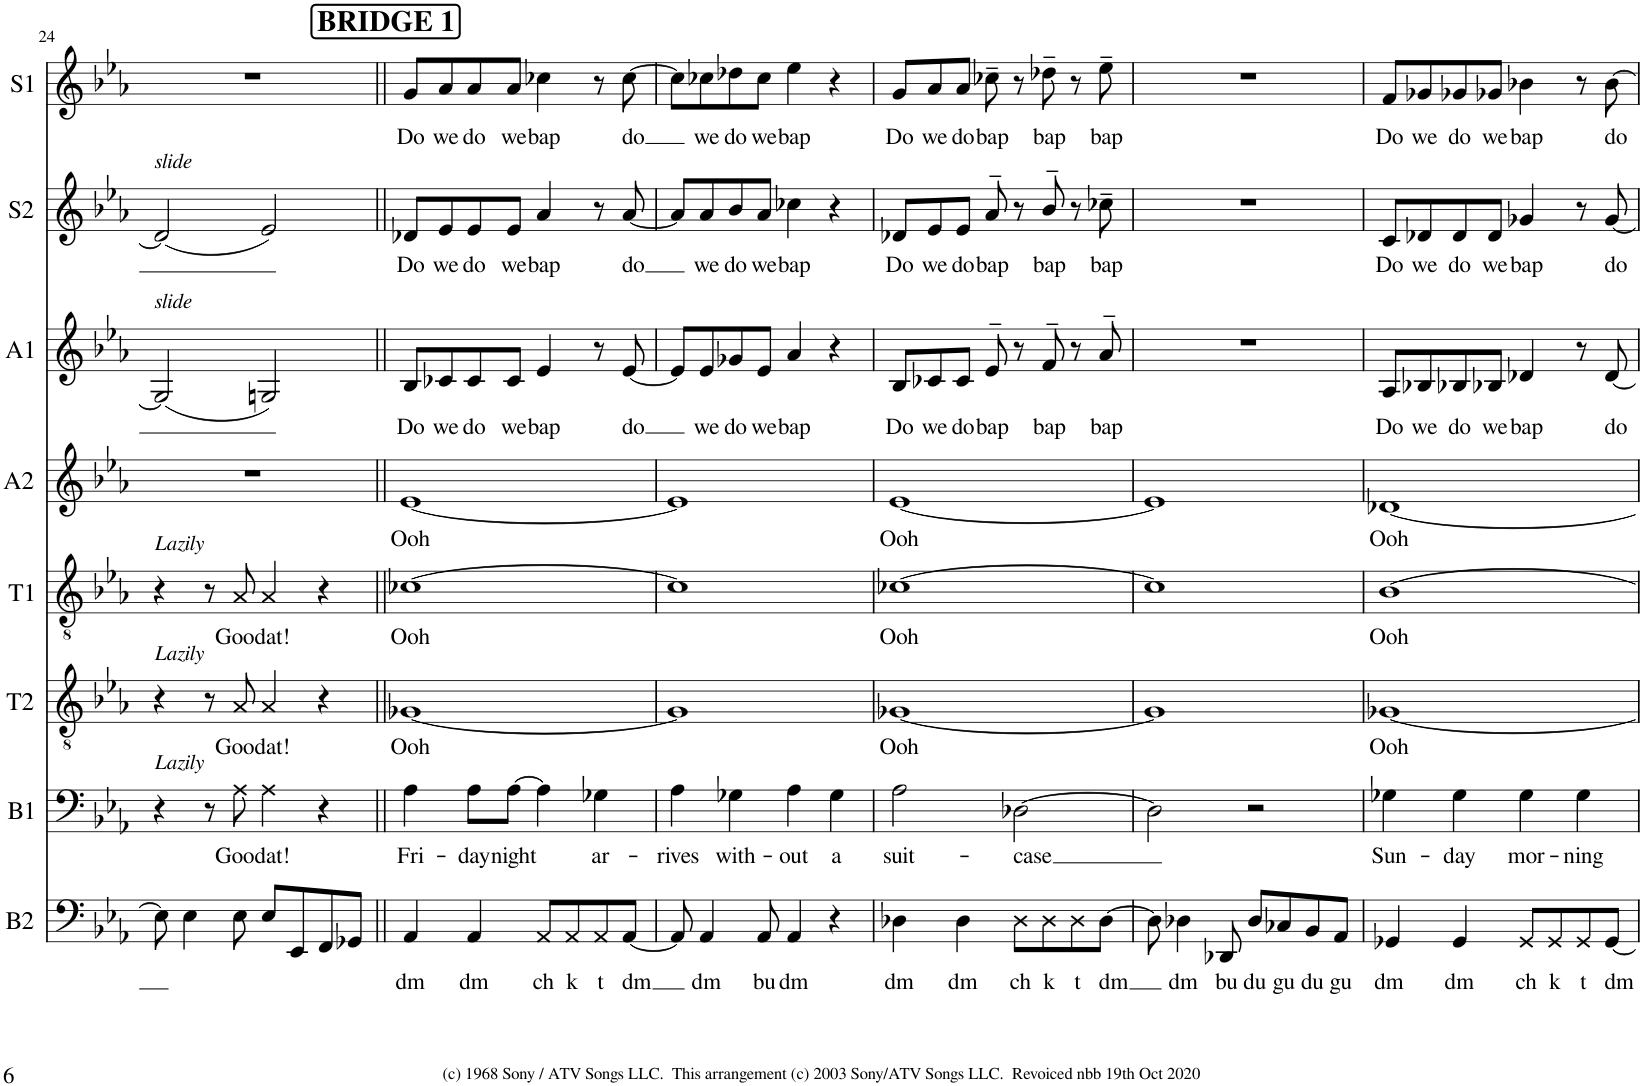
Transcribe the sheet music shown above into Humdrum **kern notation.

**kern	**text	**kern	**text	**kern	**text	**kern	**text	**kern	**text	**kern	**text	**kern	**text	**kern	**text
*part8	*part8	*part7	*part7	*part6	*part6	*part5	*part5	*part4	*part4	*part3	*part3	*part2	*part2	*part1	*part1
*staff8	*staff8	*staff7	*staff7	*staff6	*staff6	*staff5	*staff5	*staff4	*staff4	*staff3	*staff3	*staff2	*staff2	*staff1	*staff1
*I"Bass 2	*	*I"Bass 1	*	*I"Tenor 2	*	*I"Tenor 1	*	*I"Alto 2	*	*I"Alto 1	*	*I"Soprano 2	*	*I"Soprano 1	*
*I'B2	*	*I'B1	*	*I'T2	*	*I'T1	*	*I'A2	*	*I'A1	*	*I'S2	*	*I'S1	*
!!LO:PB:g=z
*clefF4	*	*clefF4	*	*clefGv2	*	*clefGv2	*	*clefG2	*	*clefG2	*	*clefG2	*	*clefG2	*
*k[b-e-a-]	*	*k[b-e-a-]	*	*k[b-e-a-]	*	*k[b-e-a-]	*	*k[b-e-a-]	*	*k[b-e-a-]	*	*k[b-e-a-]	*	*k[b-e-a-]	*
*M4/4	*	*M4/4	*	*M4/4	*	*M4/4	*	*M4/4	*	*M4/4	*	*M4/4	*	*M4/4	*
=24	=24	=24	=24	=24	=24	=24	=24	=24	=24	=24	=24	=24	=24	=24	=24
!	!	!	!	!	!	!	!	!	!	!	!	!LO:TX:a:i:t=slide	!	!	!
!	!	!	!	!	!	!	!	!	!	!LO:TX:a:i:t=slide	!	!	!	!	!
!	!	!	!	!	!	!LO:TX:a:i:t=Lazily	!	!	!	!	!	!	!	!	!
!	!	!	!	!LO:TX:a:i:t=Lazily	!	!	!	!	!	!	!	!	!	!	!
!	!	!LO:TX:a:i:t=Lazily	!	!	!	!	!	!	!	!	!	!	!	!	!
8E-\]	.	4r	.	4r	.	4r	.	1r	.	(2G-/]	.	(2d-/]	.	1r	.
4E-\	.	.	.	.	.	.	.	.	.	.	.	.	.	.	.
.	.	8r	.	8r	.	8r	.	.	.	.	.	.	.	.	.
!	!	!	!LO:LY:b	!	!LO:LY:b	!	!LO:LY:b	!	!	!	!	!	!	!	!
8E-\	.	8A-\	Goo	8A-/	Goo	8A-/	Goo	.	.	.	.	.	.	.	.
!	!	!	!LO:LY:b	!	!LO:LY:b	!	!LO:LY:b	!	!	!	!	!	!	!	!
8E-/L	.	4F\	dat!	4F/	dat!	4F/	dat!	.	.	2Gn/)	.	2e-/)	.	.	.
8EE-/	.	.	.	.	.	.	.	.	.	.	.	.	.	.	.
8FF/	.	4r	.	4r	.	4r	.	.	.	.	.	.	.	.	.
8GG-X/J	.	.	.	.	.	.	.	.	.	.	.	.	.	.	.
!!LO:REH:place=s1:a:B:cj:fs=14:t=BRIDGE 1
=25||	=25||	=25||	=25||	=25||	=25||	=25||	=25||	=25||	=25||	=25||	=25||	=25||	=25||	=25||	=25||
!	!LO:LY:b	!	!LO:LY:b	!	!LO:LY:b	!	!LO:LY:b	!	!LO:LY:b	!	!LO:LY:b	!	!LO:LY:b	!	!LO:LY:b
4AA-/	dm	4A-\	Fri-	[1G-X	Ooh	[1c-X	Ooh	[1e-	Ooh	8B-/L	Do	8d-X/L	Do	8g/L	Do
!	!	!	!	!	!	!	!	!	!	!	!LO:LY:b	!	!LO:LY:b	!	!LO:LY:b
.	.	.	.	.	.	.	.	.	.	8c-X/	we	8e-/	we	8a-/	we
!	!LO:LY:b	!	!LO:LY:b	!	!	!	!	!	!	!	!LO:LY:b	!	!LO:LY:b	!	!LO:LY:b
4AA-/	dm	8A-\L	-day	.	.	.	.	.	.	8c-/	do	8e-/	do	8a-/	do
!	!	!	!LO:LY:b	!	!	!	!	!	!	!	!LO:LY:b	!	!LO:LY:b	!	!LO:LY:b
.	.	[8A-\J	night	.	.	.	.	.	.	8c-/J	we	8e-/J	we	8a-/J	we
!	!LO:LY:b	!	!	!	!	!	!	!	!	!	!LO:LY:b	!	!LO:LY:b	!	!LO:LY:b
8AA-/L	ch	4A-\]	.	.	.	.	.	.	.	4e-/	bap	4a-/	bap	4cc-X\	bap
!	!LO:LY:b	!	!	!	!	!	!	!	!	!	!	!	!	!	!
8AA-/	k	.	.	.	.	.	.	.	.	.	.	.	.	.	.
!	!LO:LY:b	!	!LO:LY:b	!	!	!	!	!	!	!	!	!	!	!	!
8AA-/	t	4G-X\	ar-	.	.	.	.	.	.	8r	.	8r	.	8r	.
!	!LO:LY:b	!	!	!	!	!	!	!	!	!	!LO:LY:b	!	!LO:LY:b	!	!LO:LY:b
[8AA-/J	dm	.	.	.	.	.	.	.	.	[8e-/	do	[8a-/	do	[8cc-\	do
=26	=26	=26	=26	=26	=26	=26	=26	=26	=26	=26	=26	=26	=26	=26	=26
!	!	!	!LO:LY:b	!	!	!	!	!	!	!	!	!	!	!	!
8AA-/]	.	4A-\	-rives	1G-]	.	1c-]	.	1e-]	.	8e-/L]	.	8a-/L]	.	8cc-\L]	.
!	!LO:LY:b	!	!	!	!	!	!	!	!	!	!LO:LY:b	!	!LO:LY:b	!	!LO:LY:b
4AA-/	dm	.	.	.	.	.	.	.	.	8e-/	we	8a-/	we	8cc-X\	we
!	!	!	!LO:LY:b	!	!	!	!	!	!	!	!LO:LY:b	!	!LO:LY:b	!	!LO:LY:b
.	.	4G-X\	with-	.	.	.	.	.	.	8g-X/	do	8b-/	do	8dd-X\	do
!	!LO:LY:b	!	!	!	!	!	!	!	!	!	!LO:LY:b	!	!LO:LY:b	!	!LO:LY:b
8AA-/	bu	.	.	.	.	.	.	.	.	8e-/J	we	8a-/J	we	8cc-\J	we
!	!LO:LY:b	!	!LO:LY:b	!	!	!	!	!	!	!	!LO:LY:b	!	!LO:LY:b	!	!LO:LY:b
4AA-/	dm	4A-\	-out	.	.	.	.	.	.	4a-/	bap	4cc-X\	bap	4ee-\	bap
!	!	!	!LO:LY:b	!	!	!	!	!	!	!	!	!	!	!	!
4r	.	4G-\	a	.	.	.	.	.	.	4r	.	4r	.	4r	.
=27	=27	=27	=27	=27	=27	=27	=27	=27	=27	=27	=27	=27	=27	=27	=27
!	!LO:LY:b	!	!LO:LY:b	!	!LO:LY:b	!	!LO:LY:b	!	!LO:LY:b	!	!LO:LY:b	!	!LO:LY:b	!	!LO:LY:b
4D-X\	dm	2A-\	suit-	[1G-X	Ooh	[1c-X	Ooh	[1e-	Ooh	8B-/L	Do	8d-X/L	Do	8g/L	Do
!	!	!	!	!	!	!	!	!	!	!	!LO:LY:b	!	!LO:LY:b	!	!LO:LY:b
.	.	.	.	.	.	.	.	.	.	8c-X/	we	8e-/	we	8a-/	we
!	!LO:LY:b	!	!	!	!	!	!	!	!	!	!LO:LY:b	!	!LO:LY:b	!	!LO:LY:b
4D-\	dm	.	.	.	.	.	.	.	.	8c-/J	do	8e-/J	do	8a-/J	do
!	!	!	!	!	!	!	!	!	!	!	!LO:LY:b	!	!LO:LY:b	!	!LO:LY:b
.	.	.	.	.	.	.	.	.	.	8e-~>/	bap	8a-~>/	bap	8cc-X~>\	bap
!	!LO:LY:b	!	!LO:LY:b	!	!	!	!	!	!	!	!	!	!	!	!
8D-\L	ch	[2D-X\	-case	.	.	.	.	.	.	8r	.	8r	.	8r	.
!	!LO:LY:b	!	!	!	!	!	!	!	!	!	!LO:LY:b	!	!LO:LY:b	!	!LO:LY:b
8D-\	k	.	.	.	.	.	.	.	.	8f~>/	bap	8b-~>/	bap	8dd-X~>\	bap
!	!LO:LY:b	!	!	!	!	!	!	!	!	!	!	!	!	!	!
8D-\	t	.	.	.	.	.	.	.	.	8r	.	8r	.	8r	.
!	!LO:LY:b	!	!	!	!	!	!	!	!	!	!LO:LY:b	!	!LO:LY:b	!	!LO:LY:b
[8D-\J	dm	.	.	.	.	.	.	.	.	8a-~>/	bap	8cc-X~>\	bap	8ee-~>\	bap
=28	=28	=28	=28	=28	=28	=28	=28	=28	=28	=28	=28	=28	=28	=28	=28
8D-\]	.	2D-\]	.	1G-]	.	1c-]	.	1e-]	.	1r	.	1r	.	1r	.
!	!LO:LY:b	!	!	!	!	!	!	!	!	!	!	!	!	!	!
4D-X\	dm	.	.	.	.	.	.	.	.	.	.	.	.	.	.
!	!LO:LY:b	!	!	!	!	!	!	!	!	!	!	!	!	!	!
8DD-X/	bu	.	.	.	.	.	.	.	.	.	.	.	.	.	.
!	!LO:LY:b	!	!	!	!	!	!	!	!	!	!	!	!	!	!
8D-/L	du	2r	.	.	.	.	.	.	.	.	.	.	.	.	.
!	!LO:LY:b	!	!	!	!	!	!	!	!	!	!	!	!	!	!
8C-X/	gu	.	.	.	.	.	.	.	.	.	.	.	.	.	.
!	!LO:LY:b	!	!	!	!	!	!	!	!	!	!	!	!	!	!
8BB-/	du	.	.	.	.	.	.	.	.	.	.	.	.	.	.
!	!LO:LY:b	!	!	!	!	!	!	!	!	!	!	!	!	!	!
8AA-/J	gu	.	.	.	.	.	.	.	.	.	.	.	.	.	.
=29	=29	=29	=29	=29	=29	=29	=29	=29	=29	=29	=29	=29	=29	=29	=29
!	!LO:LY:b	!	!LO:LY:b	!	!LO:LY:b	!	!LO:LY:b	!	!LO:LY:b	!	!LO:LY:b	!	!LO:LY:b	!	!LO:LY:b
4GG-X/	dm	4G-X\	Sun-	[1G-X	Ooh	[1B-	Ooh	[1d-X	Ooh	8A-/L	Do	8c/L	Do	8f/L	Do
!	!	!	!	!	!	!	!	!	!	!	!LO:LY:b	!	!LO:LY:b	!	!LO:LY:b
.	.	.	.	.	.	.	.	.	.	8B-X/	we	8d-X/	we	8g-X/	we
!	!LO:LY:b	!	!LO:LY:b	!	!	!	!	!	!	!	!LO:LY:b	!	!LO:LY:b	!	!LO:LY:b
4GG-/	dm	4G-\	-day	.	.	.	.	.	.	8B-X/	do	8d-/	do	8g-X/	do
!	!	!	!	!	!	!	!	!	!	!	!LO:LY:b	!	!LO:LY:b	!	!LO:LY:b
.	.	.	.	.	.	.	.	.	.	8B-X/J	we	8d-/J	we	8g-X/J	we
!	!LO:LY:b	!	!LO:LY:b	!	!	!	!	!	!	!	!LO:LY:b	!	!LO:LY:b	!	!LO:LY:b
8GG-/L	ch	4G-\	mor-	.	.	.	.	.	.	4d-X/	bap	4g-X/	bap	4b-X\	bap
!	!LO:LY:b	!	!	!	!	!	!	!	!	!	!	!	!	!	!
8GG-/	k	.	.	.	.	.	.	.	.	.	.	.	.	.	.
!	!LO:LY:b	!	!LO:LY:b	!	!	!	!	!	!	!	!	!	!	!	!
8GG-/	t	4G-\	-ning	.	.	.	.	.	.	8r	.	8r	.	8r	.
!	!LO:LY:b	!	!	!	!	!	!	!	!	!	!LO:LY:b	!	!LO:LY:b	!	!LO:LY:b
[8GG-/J	dm	.	.	.	.	.	.	.	.	[8d-/	do	[8g-/	do	[8b-\	do
=	=	=	=	=	=	=	=	=	=	=	=	=	=	=	=
*-	*-	*-	*-	*-	*-	*-	*-	*-	*-	*-	*-	*-	*-	*-	*-
